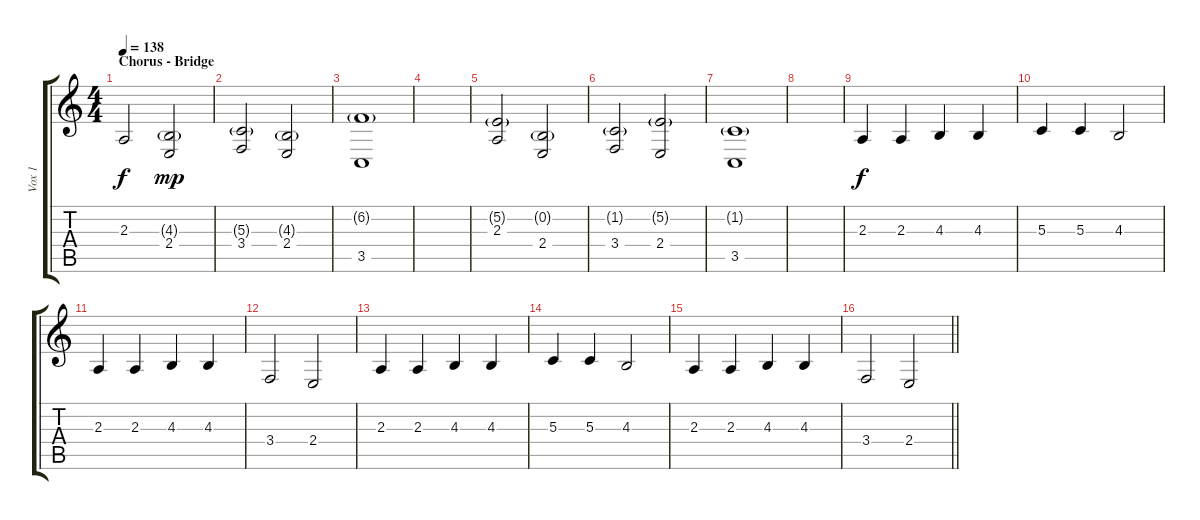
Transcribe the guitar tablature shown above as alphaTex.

\track ("Vox 1" "Vox 1") {instrument choiraahs}
\staff {score tabs}
\tuning (E4 B3 G3 D3 A2 E2) {hide}
\ts (4 4)
\section ("" "Chorus - Bridge")
\tempo 138
\clef g2
\ks c
2.3.2{dy f} (4.3{g} 2.4).2{dy mp} |
(5.3{g} 3.4).2 (4.3{g} 2.4).2 |
(6.2{g} 3.5).1 |
|
(5.2{g} 2.3).2 (0.2{g} 2.4).2 |
(1.2{g} 3.4).2 (5.2{g} 2.4).2 |
(1.2{g} 3.5).1 |
|
2.3.4{dy f} 2.3.4 4.3.4 4.3.4 |
5.3.4 5.3.4 4.3.2 |
2.3.4 2.3.4 4.3.4 4.3.4 |
3.4.2 2.4.2 |
2.3.4 2.3.4 4.3.4 4.3.4 |
5.3.4 5.3.4 4.3.2 |
2.3.4 2.3.4 4.3.4 4.3.4 |
\barLineRight lightlight
3.4.2 2.4.2
